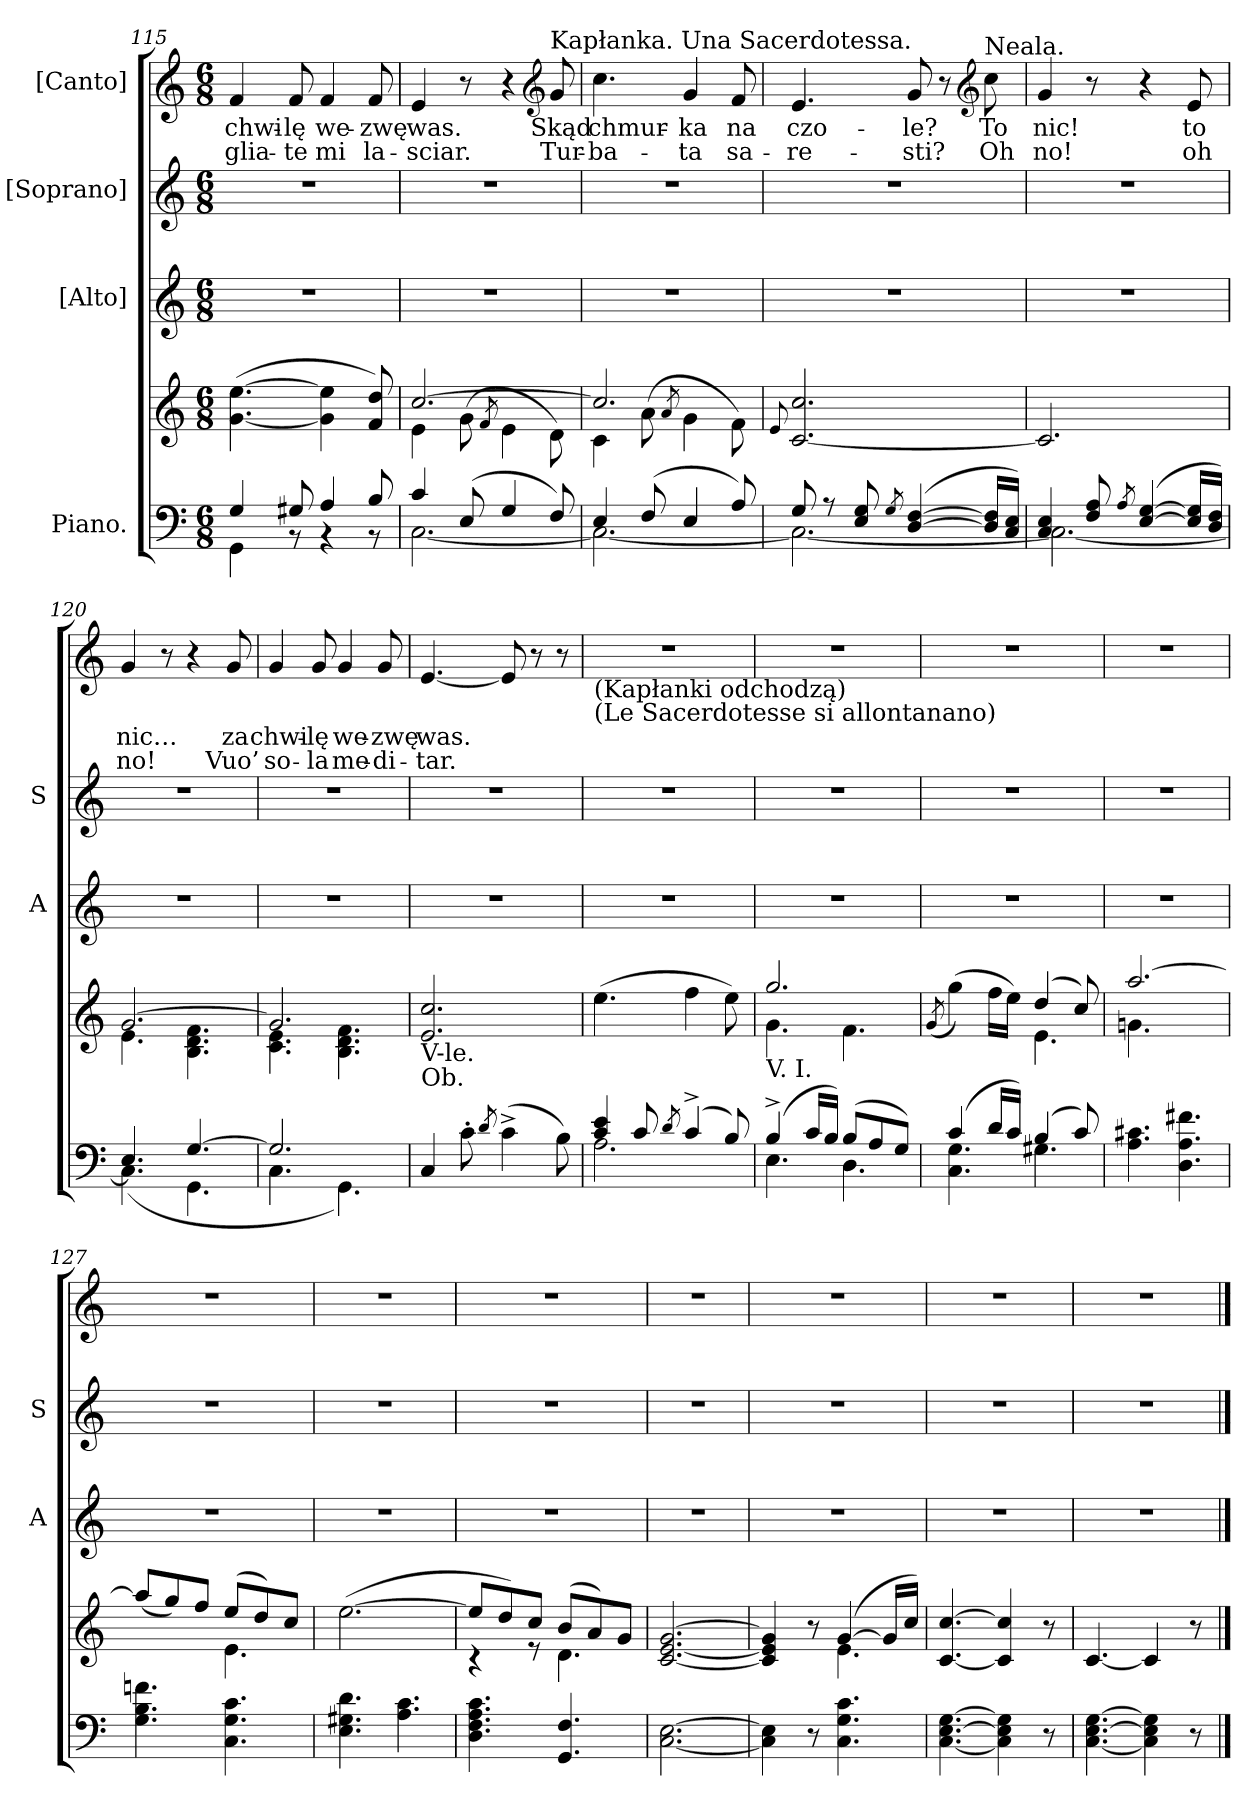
**kern	**kern	**kern	**kern	**kern	**text	**text
*part4	*part4	*part3	*part2	*part1	*part1	*part1
*staff5	*staff4	*staff3	*staff2	*staff1	*staff1	*staff1
*I"Piano.	*	*I"[Alto]	*I"[Soprano]	*I"[Canto]	*	*
*	*	*I'A	*I'S	*	*	*
*clefF4	*clefG2	*clefG2	*clefG2	*clefG2	*	*
*k[]	*k[]	*k[]	*k[]	*k[]	*	*
*C:	*C:	*C:	*C:	*C:	*	*
*M6/8	*M6/8	*M6/8	*M6/8	*M6/8	*	*
=115	=115	=115	=115	=115	=115	=115
*^	*	*	*	*	*	*
4G/	4GG\	(>[4.g\ [4.ee\	2.r	2.r	4f/	chwi-	-glia-
8G#X/	8rBB	.	.	.	8f/	-lę	-te
4A/	4rBB	4g]\ 4ee]\	.	.	4f/	we-	mi
8B/	8rBB	8f/ 8dd/)	.	.	8f/	-zwę	la-
=116	=116	=116	=116	=116	=116	=116	=116
*	*	*^	*	*	*	*	*
4c/	[2.C\	[2.cc/	4e\	2.r	2.r	4e/	was.	-sciar.
(8E/	.	.	(<8g\	.	.	8r	.	.
.	.	.	8qf/	.	.	.	.	.
4G/	.	.	4e\	.	.	4r	.	.
*	*	*	*	*	*	*clefG2	*	*
!	!	!	!	!	!	!LO:TX:a:t=Kapłanka. Una Sacerdotessa.	!	!
8F/)	.	.	8d\)	.	.	8g/	Skąd	Tur-
=117	=117	=117	=117	=117	=117	=117	=117	=117
4E/	2.C\_	2.cc/]	4c\	2.r	2.r	4.cc\	chmur-	-ba-
(8F/	.	.	(<8a\	.	.	.	.	.
.	.	.	8qa/	.	.	.	.	.
4E/	.	.	4g\	.	.	4g/	-ka	-ta
8A/)	.	.	8f\)	.	.	8f/	na	sa-
*	*	*v	*v	*	*	*	*	*
=118	=118	=118	=118	=118	=118	=118	=118
.	.	8qqe/	.	.	.	.	.
8G/	2.C\_	[2.c/ 2.cc/	2.r	2.r	4.e/	czo-	-re-
8rA	.	.	.	.	.	.	.
8E/ 8G/	.	.	.	.	.	.	.
8qG/	.	.	.	.	.	.	.
([4D/ [4F/	.	.	.	.	8g/	-le?	-sti?
.	.	.	.	.	8r	.	.
*	*	*	*	*	*clefG2	*	*
!	!	!	!	!	!LO:TX:a:t=Neala.	!	!
16D]/ 16F]/LL	.	.	.	.	8cc\	To	Oh
16C/ 16E/JJ)	.	.	.	.	.	.	.
=119	=119	=119	=119	=119	=119	=119	=119
4C/ 4E/	2.C\_	2.c/]	2.r	2.r	4g/	nic!	no!
8F/ 8A/	.	.	.	.	8r	.	.
8qA/	.	.	.	.	.	.	.
([4E/ [4G/	.	.	.	.	4r	.	.
16E]/ 16G]/LL	.	.	.	.	8e/	to	oh
16D/ 16F/JJ)	.	.	.	.	.	.	.
=120	=120	=120	=120	=120	=120	=120	=120
*	*	*^	*	*	*	*	*
4.E/	(4.C\]	[2.g/	4.e\	2.r	2.r	4g/	nic…	no!
.	.	.	.	.	.	8r	.	.
[4.G/	4.GG\	.	4.B\ 4.d\ 4.f\	.	.	4r	.	.
.	.	.	.	.	.	8g/	za	Vuo’
=121	=121	=121	=121	=121	=121	=121	=121	=121
2.G/]	4.C\	2.g/]	4.c\ 4.e\	2.r	2.r	4g/	chwi-	so-
.	.	.	.	.	.	8g/	-lę	-la
.	4.GG\)	.	4.B\ 4.d\ 4.f\	.	.	4g/	we-	me-
.	.	.	.	.	.	8g/	-zwę	-di-
*v	*v	*	*	*	*	*	*	*
*	*v	*v	*	*	*	*	*
=122	=122	=122	=122	=122	=122	=122
!	!LO:TX:b:t=V-le.	!	!	!	!	!
!	!LO:TX:b:t=Ob.	!	!	!	!	!
4C/	2.e/ 2.cc/	2.r	2.r	[4.e/	was.	-tar.
8c'\	.	.	.	.	.	.
8qd/	.	.	.	.	.	.
(4c^\	.	.	.	8e/]	.	.
.	.	.	.	8r	.	.
8B\)	.	.	.	8r	.	.
=123	=123	=123	=123	=123	=123	=123
*^	*	*	*	*	*	*
!	!	!	!	!	!LO:TX:b:t=(Kapłanki odchodzą)\n(Le Sacerdotesse si allontanano)	!	!
4c/ 4e/	2.A\	(4.ee\	2.r	2.r	2.r	.	.
8c/	.	.	.	.	.	.	.
8qd/	.	.	.	.	.	.	.
(4c^/	.	4ff\	.	.	.	.	.
8B/)	.	8ee\)	.	.	.	.	.
=124	=124	=124	=124	=124	=124	=124	=124
*	*	*^	*	*	*	*	*
!	!	!LO:TX:b:t=V. I.	!	!	!	!	!	!
(4B^/	4.E\	2.gg/	4.g\	2.r	2.r	2.r	.	.
16c/LL	.	.	.	.	.	.	.	.
16B/JJ)	.	.	.	.	.	.	.	.
(8B/L	4.D\	.	4.f\	.	.	.	.	.
8A/	.	.	.	.	.	.	.	.
8G/J)	.	.	.	.	.	.	.	.
=125	=125	=125	=125	=125	=125	=125	=125	=125
.	.	(>8qg/	.	.	.	.	.	.
(4c/	4.C\ 4.G\	(4gg\)	4.ryy	2.r	2.r	2.r	.	.
16d/LL	.	16ff\LL	.	.	.	.	.	.
16c/JJ)	.	16ee\JJ)	.	.	.	.	.	.
(4B/	4.G#X\	(4dd/	4.e\	.	.	.	.	.
8c/)	.	8cc/)	.	.	.	.	.	.
*v	*v	*	*	*	*	*	*	*
=126	=126	=126	=126	=126	=126	=126	=126
4.A\ 4.c#X\	[2.aa/	4.gn\	2.r	2.r	2.r	.	.
4.D\ 4.A\ 4.f#X\	.	4.ryy	.	.	.	.	.
=127	=127	=127	=127	=127	=127	=127	=127
4.G\ 4.B\ 4.fn\	(>8aa/L]	4.ryy	2.r	2.r	2.r	.	.
.	8gg/)	.	.	.	.	.	.
.	8ff/J	.	.	.	.	.	.
4.C\ 4.G\ 4.c\	(8ee/L	4.e\	.	.	.	.	.
.	8dd/)	.	.	.	.	.	.
.	8cc/J	.	.	.	.	.	.
*	*v	*v	*	*	*	*	*
=128	=128	=128	=128	=128	=128	=128
4.E\ 4.G#X\ 4.d\	([2.ee\	2.r	2.r	2.r	.	.
4.A\ 4.c\	.	.	.	.	.	.
=129	=129	=129	=129	=129	=129	=129
*	*^	*	*	*	*	*
4.D\ 4.F\ 4.A\ 4.c\	8ee/L]	4rc	2.r	2.r	2.r	.	.
.	8dd/)	.	.	.	.	.	.
.	8cc/J	8re	.	.	.	.	.
4.GG/ 4.F/	(8b/L	4.d\	.	.	.	.	.
.	8a/)	.	.	.	.	.	.
.	8g/J	.	.	.	.	.	.
*	*v	*v	*	*	*	*	*
=130	=130	=130	=130	=130	=130	=130
[2.C\ [2.E\	[2.c/ [2.e/ [2.g/	2.r	2.r	2.r	.	.
=131	=131	=131	=131	=131	=131	=131
*	*^	*	*	*	*	*
4C]\ 4E]\	4c]/ 4e]/ 4g]/	4.ryy	2.r	2.r	2.r	.	.
8r	8r	.	.	.	.	.	.
4.C\ 4.G\ 4.c\	([4g/	4.e\	.	.	.	.	.
.	16g/LL]	.	.	.	.	.	.
.	16cc/JJ)	.	.	.	.	.	.
*	*v	*v	*	*	*	*	*
=132	=132	=132	=132	=132	=132	=132
[4.C\ [4.E\ [4.G\	[4.c/ [4.cc/	2.r	2.r	2.r	.	.
4C]\ 4E]\ 4G]\	4c]/ 4cc]/	.	.	.	.	.
8r	8r	.	.	.	.	.
=133	=133	=133	=133	=133	=133	=133
[4.C\ [4.E\ [4.G\	[4.c/	2.r	2.r	2.r	.	.
4C]\ 4E]\ 4G]\	4c/]	.	.	.	.	.
8r	8r	.	.	.	.	.
==	==	==	==	==	==	==
*-	*-	*-	*-	*-	*-	*-
